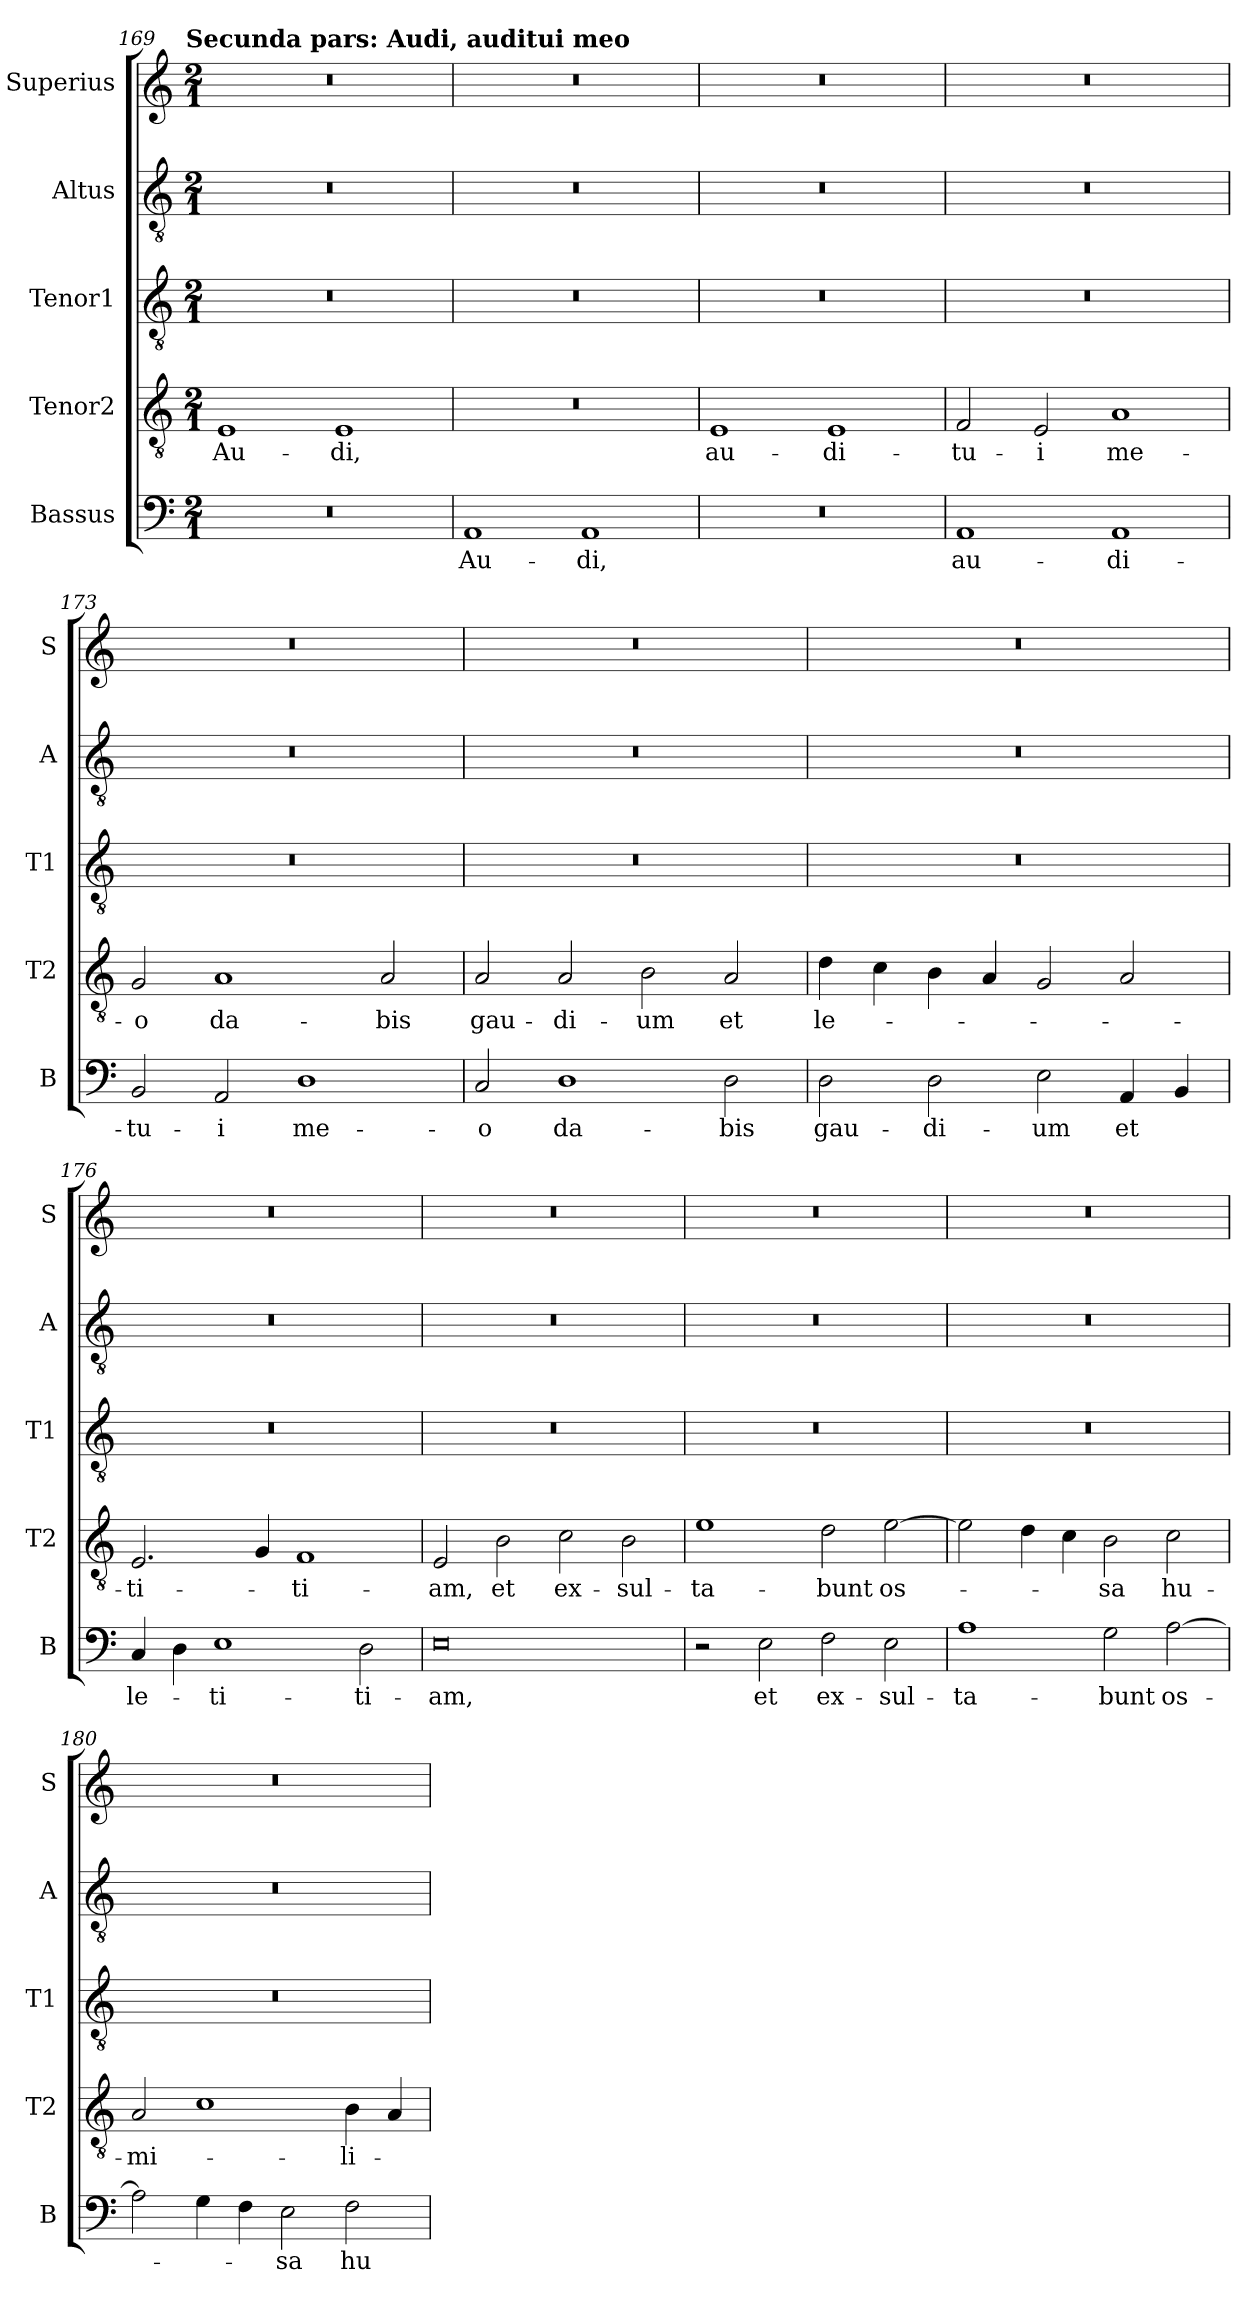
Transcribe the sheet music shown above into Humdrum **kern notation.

**kern	**text	**kern	**text	**kern	**kern	**kern
*part5	*part5	*part4	*part4	*part3	*part2	*part1
*staff5	*staff5	*staff4	*staff4	*staff3	*staff2	*staff1
*I"Bassus	*	*I"Tenor2	*	*I"Tenor1	*I"Altus	*I"Superius
*I'B	*	*I'T2	*	*I'T1	*I'A	*I'S
!!LO:LB:g=z
*clefF4	*	*clefGv2	*	*clefGv2	*clefGv2	*clefG2
*k[]	*	*k[]	*	*k[]	*k[]	*k[]
!!LO:TX:omd:t=Secunda pars&colon; Audi, auditui meo
*M2/1	*	*M2/1	*	*M2/1	*M2/1	*M2/1
=169	=169	=169	=169	=169	=169	=169
0r	.	1E	Au-	0r	0r	0r
.	.	1E	-di,	.	.	.
=170	=170	=170	=170	=170	=170	=170
1AA	Au-	0r	.	0r	0r	0r
1AA	-di,	.	.	.	.	.
=171	=171	=171	=171	=171	=171	=171
0r	.	1E	au-	0r	0r	0r
.	.	1E	-di-	.	.	.
=172	=172	=172	=172	=172	=172	=172
1AA	au-	2F	-tu-	0r	0r	0r
.	.	2E	-i	.	.	.
1AA	-di-	1A	me-	.	.	.
=173	=173	=173	=173	=173	=173	=173
2BB	-tu-	2G	-o	0r	0r	0r
2AA	-i	1A	da-	.	.	.
1D	me-	.	.	.	.	.
.	.	2A	-bis	.	.	.
=174	=174	=174	=174	=174	=174	=174
2C	-o	2A	gau-	0r	0r	0r
1D	da-	2A	-di-	.	.	.
.	.	2B	-um	.	.	.
2D	-bis	2A	et	.	.	.
=175	=175	=175	=175	=175	=175	=175
2D	gau-	4d	le-	0r	0r	0r
.	.	4c	.	.	.	.
2D	-di-	4B	.	.	.	.
.	.	4A	.	.	.	.
2E	-um	2G	.	.	.	.
4AA	et	2A	.	.	.	.
4BB	.	.	.	.	.	.
=176	=176	=176	=176	=176	=176	=176
4C	le-	2.E	-ti-	0r	0r	0r
4D	.	.	.	.	.	.
1E	-ti-	.	.	.	.	.
.	.	4G	.	.	.	.
.	.	1F	-ti-	.	.	.
2D	-ti-	.	.	.	.	.
=177	=177	=177	=177	=177	=177	=177
0E	-am,	2E	-am,	0r	0r	0r
.	.	2B	et	.	.	.
.	.	2c	ex-	.	.	.
.	.	2B	-sul-	.	.	.
=178	=178	=178	=178	=178	=178	=178
2r	.	1e	-ta-	0r	0r	0r
2E	et	.	.	.	.	.
2F	ex-	2d	-bunt	.	.	.
2E	-sul-	[2e	os-	.	.	.
=179	=179	=179	=179	=179	=179	=179
1A	-ta-	2e]	.	0r	0r	0r
.	.	4d	.	.	.	.
.	.	4c	.	.	.	.
2G	-bunt	2B	-sa	.	.	.
[2A	os-	2c	hu-	.	.	.
=180	=180	=180	=180	=180	=180	=180
2A]	.	2A	-mi-	0r	0r	0r
4G	.	1c	.	.	.	.
4F	.	.	.	.	.	.
2E	-sa	.	.	.	.	.
2F	hu-	4B	-li-	.	.	.
.	.	4A	.	.	.	.
=	=	=	=	=	=	=
*-	*-	*-	*-	*-	*-	*-
